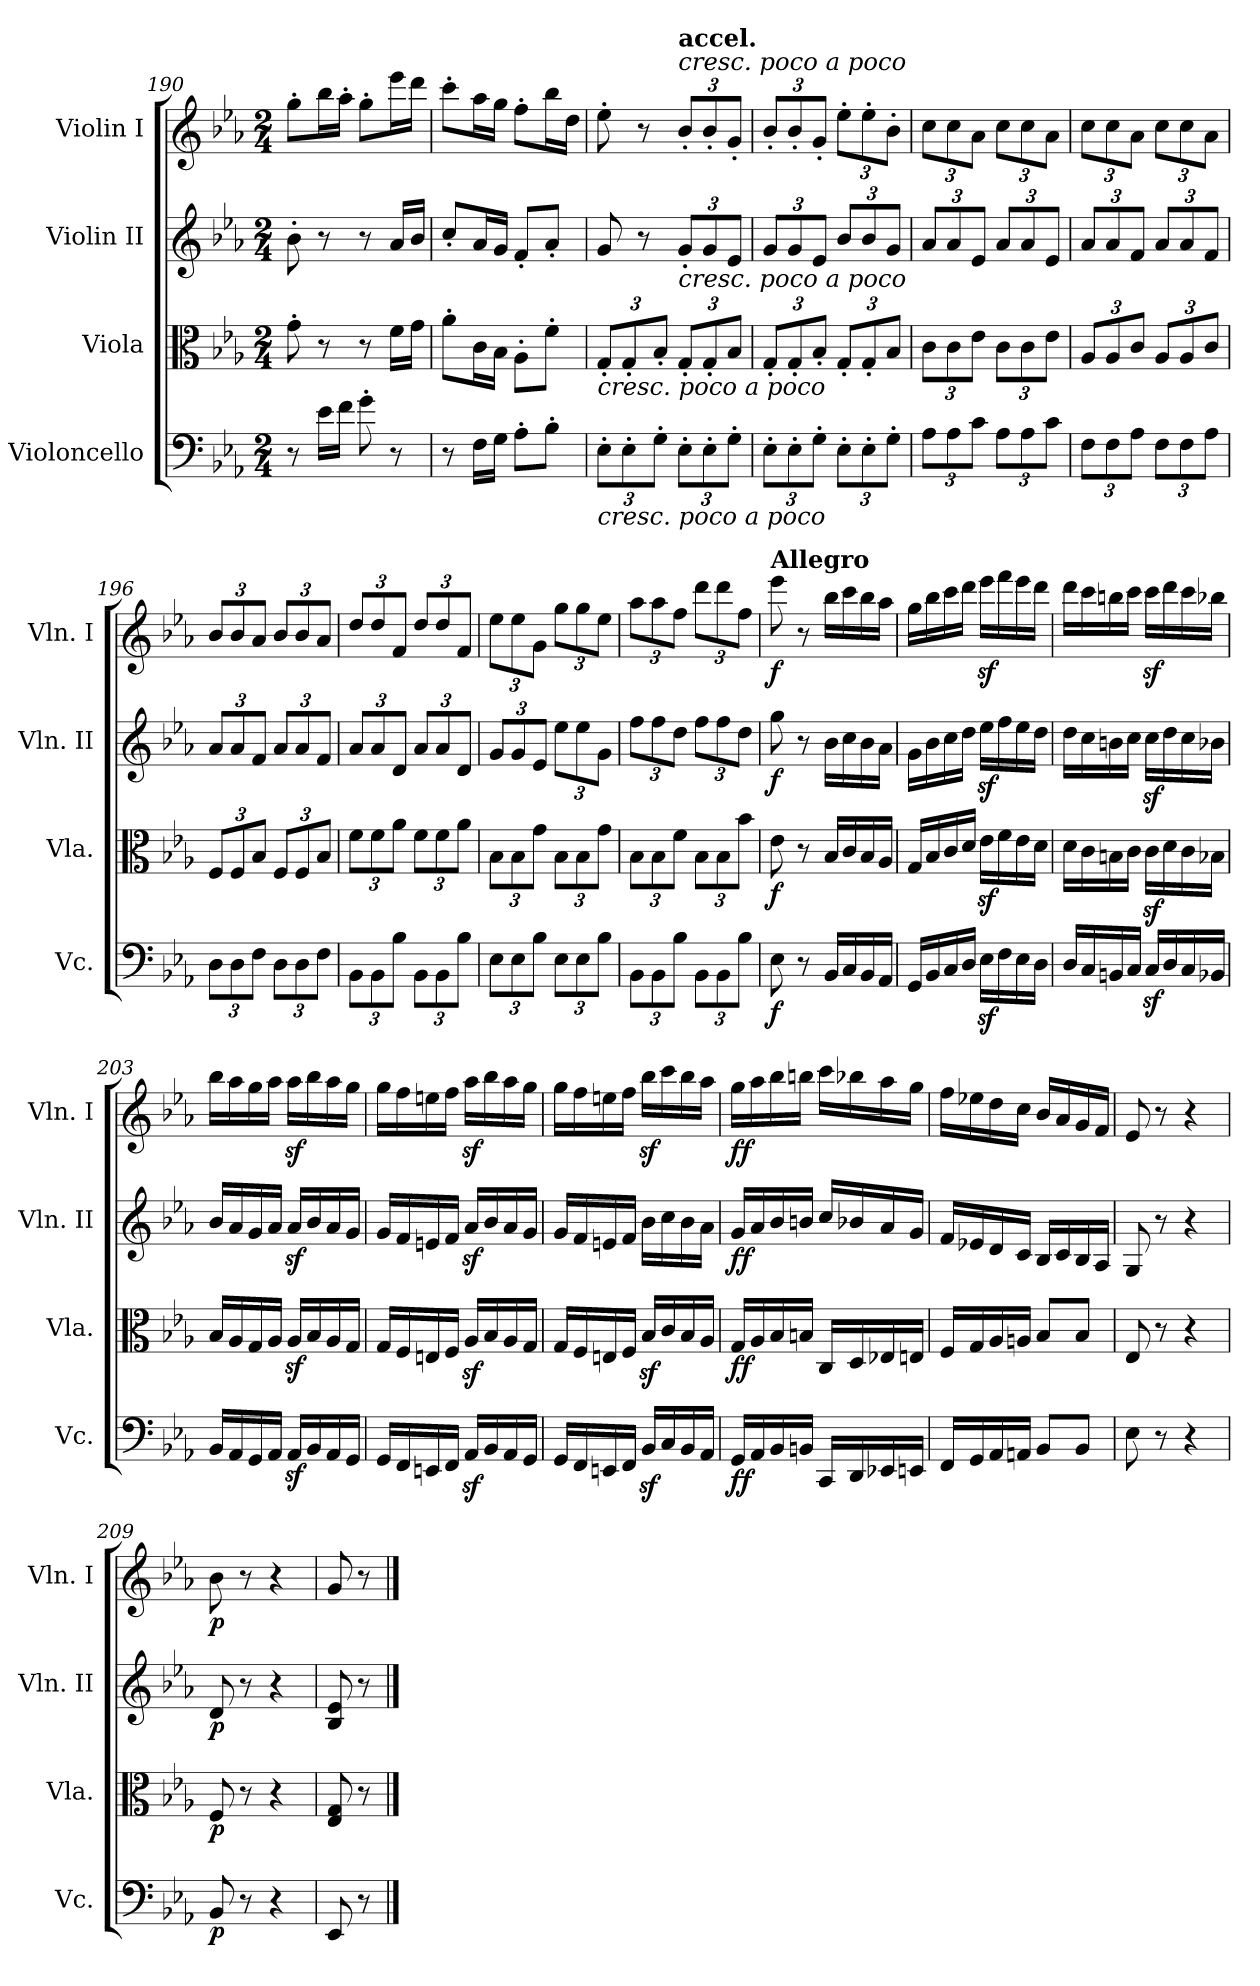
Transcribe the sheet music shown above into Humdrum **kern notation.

**kern	**dynam	**kern	**dynam	**kern	**dynam	**kern	**dynam
*part4	*part4	*part3	*part3	*part2	*part2	*part1	*part1
*staff4	*staff4	*staff3	*staff3	*staff2	*staff2	*staff1	*staff1
*I"Violoncello	*	*I"Viola	*	*I"Violin II	*	*I"Violin I	*
*I'Vc.	*	*I'Vla.	*	*I'Vln. II	*	*I'Vln. I	*
*clefF4	*	*clefC3	*	*clefG2	*	*clefG2	*
*k[b-e-a-]	*	*k[b-e-a-]	*	*k[b-e-a-]	*	*k[b-e-a-]	*
*M2/4	*	*M2/4	*	*M2/4	*	*M2/4	*
=190	=190	=190	=190	=190	=190	=190	=190
8r	.	8g'\	.	8b-'\	.	8gg'\L	.
16e-\LL	.	8r	.	8r	.	16bb-\L	.
16f\JJ	.	.	.	.	.	16aa-'\JJ	.
8g'\	.	8r	.	8r	.	8gg'\L	.
8r	.	16f\LL	.	16a-/LL	.	16eee-\L	.
.	.	16g\JJ	.	16b-/JJ	.	16ddd\JJ	.
=191	=191	=191	=191	=191	=191	=191	=191
8r	.	8a-'\L	.	8cc'/L	.	8ccc'\L	.
16F\LL	.	16c\L	.	16a-/L	.	16aa-\L	.
16G\JJ	.	16B-\JJ	.	16g/JJ	.	16gg\JJ	.
8A-'\L	.	8A-'\L	.	8f'/L	.	8ff'\L	.
8B-'\J	.	8f'\J	.	8a-'/J	.	16bb-\L	.
.	.	.	.	.	.	16dd\JJ	.
=192	=192	=192	=192	=192	=192	=192	=192
*Xbrackettup	*	*Xbrackettup	*	*	*	*	*
!	!	!LO:TX:b:i:t=cresc. poco a poco	!	!	!	!	!
!LO:TX:b:i:t=cresc. poco a poco	!	!	!	!	!	!	!
12E-'\L	.	12G'/L	.	8g/	.	8ee-'\	.
12E-'\	.	12G'/	.	.	.	.	.
.	.	.	.	8r	.	8r	.
12G'\J	.	12B-'/J	.	.	.	.	.
*	*	*	*	*Xbrackettup	*	*Xbrackettup	*
!	!	!	!	!	!	!LO:TX:a:i:t=cresc. poco a poco	!
!	!	!	!	!	!	!LO:TX:a:B:t=accel.	!
!	!	!	!	!LO:TX:b:i:t=cresc. poco a poco	!	!	!
12E-'\L	.	12G'/L	.	12g'/L	.	12b-'/L	.
12E-'\	.	12G'/	.	12g/	.	12b-'/	.
12G'\J	.	12B-/J	.	12e-/J	.	12g'/J	.
=193	=193	=193	=193	=193	=193	=193	=193
12E-'\L	.	12G'/L	.	12g/L	.	12b-'/L	.
12E-'\	.	12G'/	.	12g/	.	12b-'/	.
12G'\J	.	12B-'/J	.	12e-/J	.	12g'/J	.
12E-'\L	.	12G'/L	.	12b-/L	.	12ee-'\L	.
12E-'\	.	12G'/	.	12b-/	.	12ee-'\	.
12G'\J	.	12B-/J	.	12g/J	.	12b-'\J	.
=194	=194	=194	=194	=194	=194	=194	=194
12A-\L	.	12c\L	.	12a-/L	.	12cc\L	.
12A-\	.	12c\	.	12a-/	.	12cc\	.
12c\J	.	12e-\J	.	12e-/J	.	12a-\J	.
12A-\L	.	12c\L	.	12a-/L	.	12cc\L	.
12A-\	.	12c\	.	12a-/	.	12cc\	.
12c\J	.	12e-\J	.	12e-/J	.	12a-\J	.
=195	=195	=195	=195	=195	=195	=195	=195
12F\L	.	12A-/L	.	12a-/L	.	12cc\L	.
12F\	.	12A-/	.	12a-/	.	12cc\	.
12A-\J	.	12c/J	.	12f/J	.	12a-\J	.
12F\L	.	12A-/L	.	12a-/L	.	12cc\L	.
12F\	.	12A-/	.	12a-/	.	12cc\	.
12A-\J	.	12c/J	.	12f/J	.	12a-\J	.
!!LO:LB:g=z
=196	=196	=196	=196	=196	=196	=196	=196
12D\L	.	12F/L	.	12a-/L	.	12b-/L	.
12D\	.	12F/	.	12a-/	.	12b-/	.
12F\J	.	12B-/J	.	12f/J	.	12a-/J	.
12D\L	.	12F/L	.	12a-/L	.	12b-/L	.
12D\	.	12F/	.	12a-/	.	12b-/	.
12F\J	.	12B-/J	.	12f/J	.	12a-/J	.
=197	=197	=197	=197	=197	=197	=197	=197
12BB-\L	.	12f\L	.	12a-/L	.	12dd/L	.
12BB-\	.	12f\	.	12a-/	.	12dd/	.
12B-\J	.	12a-\J	.	12d/J	.	12f/J	.
12BB-\L	.	12f\L	.	12a-/L	.	12dd/L	.
12BB-\	.	12f\	.	12a-/	.	12dd/	.
12B-\J	.	12a-\J	.	12d/J	.	12f/J	.
=198	=198	=198	=198	=198	=198	=198	=198
12E-\L	.	12B-\L	.	12g/L	.	12ee-\L	.
12E-\	.	12B-\	.	12g/	.	12ee-\	.
12B-\J	.	12g\J	.	12e-/J	.	12g\J	.
12E-\L	.	12B-\L	.	12ee-\L	.	12gg\L	.
12E-\	.	12B-\	.	12ee-\	.	12gg\	.
12B-\J	.	12g\J	.	12g\J	.	12ee-\J	.
=199	=199	=199	=199	=199	=199	=199	=199
12BB-\L	.	12B-\L	.	12ff\L	.	12aa-\L	.
12BB-\	.	12B-\	.	12ff\	.	12aa-\	.
12B-\J	.	12f\J	.	12dd\J	.	12ff\J	.
12BB-\L	.	12B-\L	.	12ff\L	.	12ddd\L	.
12BB-\	.	12B-\	.	12ff\	.	12ddd\	.
12B-\J	.	12b-\J	.	12dd\J	.	12ff\J	.
=200	=200	=200	=200	=200	=200	=200	=200
*	*	*	*	*	*	*MM120	*
!	!	!	!	!	!	!LO:TX:a:B:t=Allegro	!
!	!LO:DY:b	!	!LO:DY:b	!	!LO:DY:b	!	!LO:DY:b
8E-\	f	8e-\	f	8gg\	f	8eee-\	f
8r	.	8r	.	8r	.	8r	.
16BB-/LL	.	16B-/LL	.	16b-\LL	.	16bb-\LL	.
16C/	.	16c/	.	16cc\	.	16ccc\	.
16BB-/	.	16B-/	.	16b-\	.	16bb-\	.
16AA-/JJ	.	16A-/JJ	.	16a-\JJ	.	16aa-\JJ	.
=201	=201	=201	=201	=201	=201	=201	=201
16GG/LL	.	16G/LL	.	16g\LL	.	16gg\LL	.
16BB-/	.	16B-/	.	16b-\	.	16bb-\	.
16C/	.	16c/	.	16cc\	.	16ccc\	.
16D/JJ	.	16d/JJ	.	16dd\JJ	.	16ddd\JJ	.
16E-z<\LL	.	16e-z<\LL	.	16ee-z<\LL	.	16eee-z<\LL	.
16F\	.	16f\	.	16ff\	.	16fff\	.
16E-\	.	16e-\	.	16ee-\	.	16eee-\	.
16D\JJ	.	16d\JJ	.	16dd\JJ	.	16ddd\JJ	.
!!LO:LB:g=z
=202	=202	=202	=202	=202	=202	=202	=202
16D/LL	.	16d\LL	.	16dd\LL	.	16ddd\LL	.
16C/	.	16c\	.	16cc\	.	16ccc\	.
16BBn/	.	16Bn\	.	16bn\	.	16bbn\	.
16C/JJ	.	16c\JJ	.	16cc\JJ	.	16ccc\JJ	.
16Cz</LL	.	16cz<\LL	.	16ccz<\LL	.	16cccz<\LL	.
16D/	.	16d\	.	16dd\	.	16ddd\	.
16C/	.	16c\	.	16cc\	.	16ccc\	.
16BB-X/JJ	.	16B-X\JJ	.	16b-X\JJ	.	16bb-X\JJ	.
!!LO:LB:g=z
=203	=203	=203	=203	=203	=203	=203	=203
16BB-/LL	.	16B-/LL	.	16b-/LL	.	16bb-\LL	.
16AA-/	.	16A-/	.	16a-/	.	16aa-\	.
16GG/	.	16G/	.	16g/	.	16gg\	.
16AA-/JJ	.	16A-/JJ	.	16a-/JJ	.	16aa-\JJ	.
16AA-z</LL	.	16A-z</LL	.	16a-z</LL	.	16aa-z<\LL	.
16BB-/	.	16B-/	.	16b-/	.	16bb-\	.
16AA-/	.	16A-/	.	16a-/	.	16aa-\	.
16GG/JJ	.	16G/JJ	.	16g/JJ	.	16gg\JJ	.
=204	=204	=204	=204	=204	=204	=204	=204
16GG/LL	.	16G/LL	.	16g/LL	.	16gg\LL	.
16FF/	.	16F/	.	16f/	.	16ff\	.
16EEn/	.	16En/	.	16en/	.	16een\	.
16FF/JJ	.	16F/JJ	.	16f/JJ	.	16ff\JJ	.
16AA-z</LL	.	16A-z</LL	.	16a-z</LL	.	16aa-z<\LL	.
16BB-/	.	16B-/	.	16b-/	.	16bb-\	.
16AA-/	.	16A-/	.	16a-/	.	16aa-\	.
16GG/JJ	.	16G/JJ	.	16g/JJ	.	16gg\JJ	.
=205	=205	=205	=205	=205	=205	=205	=205
16GG/LL	.	16G/LL	.	16g/LL	.	16gg\LL	.
16FF/	.	16F/	.	16f/	.	16ff\	.
16EEn/	.	16En/	.	16en/	.	16een\	.
16FF/JJ	.	16F/JJ	.	16f/JJ	.	16ff\JJ	.
16BB-z</LL	.	16B-z>/LL	.	16b-\LL	.	16bb-z<\LL	.
16C/	.	16c/	.	16cc\	.	16ccc\	.
16BB-/	.	16B-/	.	16b-\	.	16bb-\	.
16AA-/JJ	.	16A-/JJ	.	16a-\JJ	.	16aa-\JJ	.
!!LO:PB:g=z
=206	=206	=206	=206	=206	=206	=206	=206
!	!LO:DY:b	!	!LO:DY:b	!	!LO:DY:b	!	!LO:DY:b
16GG/LL	ff	16G/LL	ff	16g/LL	ff	16gg\LL	ff
16AA-/	.	16A-/	.	16a-/	.	16aa-\	.
16BB-/	.	16B-/	.	16b-/	.	16bb-\	.
16BBn/JJ	.	16Bn/JJ	.	16bn/JJ	.	16bbn\JJ	.
16CC/LL	.	16C/LL	.	16cc/LL	.	16ccc\LL	.
16DD/	.	16D/	.	16b-X/	.	16bb-X\	.
16EE-X/	.	16E-X/	.	16a-/	.	16aa-\	.
16EEn/JJ	.	16En/JJ	.	16g/JJ	.	16gg\JJ	.
=207	=207	=207	=207	=207	=207	=207	=207
16FF/LL	.	16F/LL	.	16f/LL	.	16ff\LL	.
16GG/	.	16G/	.	16e-X/	.	16ee-X\	.
16AA-/	.	16A-/	.	16d/	.	16dd\	.
16AAn/JJ	.	16An/JJ	.	16c/JJ	.	16cc\JJ	.
8BB-/L	.	8B-/L	.	16B-/LL	.	16b-/LL	.
.	.	.	.	16c/	.	16a-/	.
8BB-/J	.	8B-/J	.	16B-/	.	16g/	.
.	.	.	.	16A-/JJ	.	16f/JJ	.
=208	=208	=208	=208	=208	=208	=208	=208
8E-\	.	8E-/	.	8G/	.	8e-/	.
8r	.	8r	.	8r	.	8r	.
4r	.	4r	.	4r	.	4r	.
=209	=209	=209	=209	=209	=209	=209	=209
!	!LO:DY:b	!	!LO:DY:b	!	!LO:DY:b	!	!LO:DY:b
8BB-/	p	8F/	p	8d/	p	8b-\	p
8r	.	8r	.	8r	.	8r	.
4r	.	4r	.	4r	.	4r	.
=210	=210	=210	=210	=210	=210	=210	=210
8EE-/	.	8E-/ 8G/	.	8B-/ 8e-/	.	8g/	.
8r	.	8r	.	8r	.	8r	.
==	==	==	==	==	==	==	==
*-	*-	*-	*-	*-	*-	*-	*-
